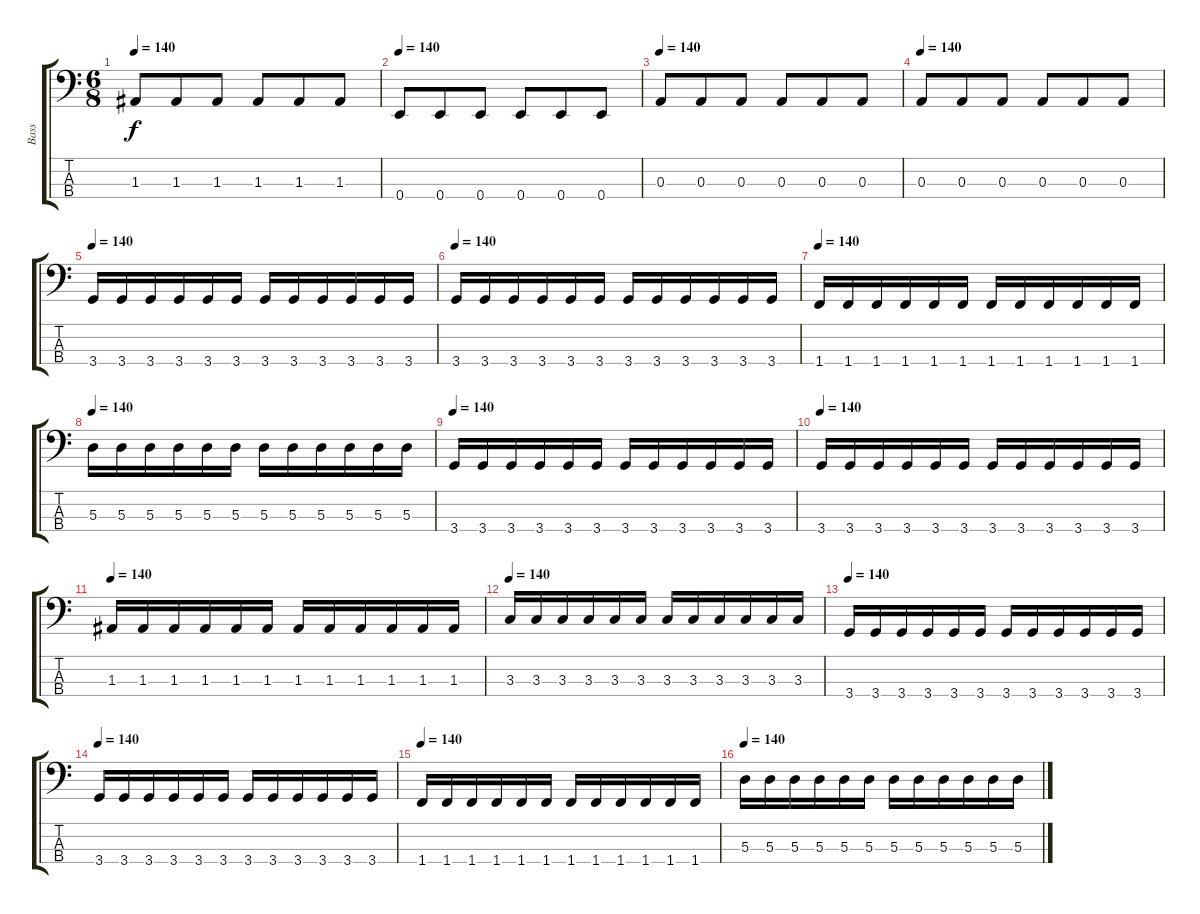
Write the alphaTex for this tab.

\track ("Bass" "Bass") {instrument electricbasspick}
\staff {score tabs}
\tuning (G2 D2 A1 E1) {hide}
\ts (6 8)
\tempo 140
\clef f4
\ks c
1.3.8{dy f} 1.3.8 1.3.8 1.3.8 1.3.8 1.3.8 |
\tempo 140
0.4.8 0.4.8 0.4.8 0.4.8 0.4.8 0.4.8 |
\tempo 140
0.3.8 0.3.8 0.3.8 0.3.8 0.3.8 0.3.8 |
\tempo 140
0.3.8 0.3.8 0.3.8 0.3.8 0.3.8 0.3.8 |
\tempo 140
3.4.16 3.4.16 3.4.16 3.4.16 3.4.16 3.4.16 3.4.16 3.4.16 3.4.16 3.4.16 3.4.16 3.4.16 |
\tempo 140
3.4.16 3.4.16 3.4.16 3.4.16 3.4.16 3.4.16 3.4.16 3.4.16 3.4.16 3.4.16 3.4.16 3.4.16 |
\tempo 140
1.4.16 1.4.16 1.4.16 1.4.16 1.4.16 1.4.16 1.4.16 1.4.16 1.4.16 1.4.16 1.4.16 1.4.16 |
\tempo 140
5.3.16 5.3.16 5.3.16 5.3.16 5.3.16 5.3.16 5.3.16 5.3.16 5.3.16 5.3.16 5.3.16 5.3.16 |
\tempo 140
3.4.16 3.4.16 3.4.16 3.4.16 3.4.16 3.4.16 3.4.16 3.4.16 3.4.16 3.4.16 3.4.16 3.4.16 |
\tempo 140
3.4.16 3.4.16 3.4.16 3.4.16 3.4.16 3.4.16 3.4.16 3.4.16 3.4.16 3.4.16 3.4.16 3.4.16 |
\tempo 140
1.3.16 1.3.16 1.3.16 1.3.16 1.3.16 1.3.16 1.3.16 1.3.16 1.3.16 1.3.16 1.3.16 1.3.16 |
\tempo 140
3.3.16 3.3.16 3.3.16 3.3.16 3.3.16 3.3.16 3.3.16 3.3.16 3.3.16 3.3.16 3.3.16 3.3.16 |
\tempo 140
3.4.16 3.4.16 3.4.16 3.4.16 3.4.16 3.4.16 3.4.16 3.4.16 3.4.16 3.4.16 3.4.16 3.4.16 |
\tempo 140
3.4.16 3.4.16 3.4.16 3.4.16 3.4.16 3.4.16 3.4.16 3.4.16 3.4.16 3.4.16 3.4.16 3.4.16 |
\tempo 140
1.4.16 1.4.16 1.4.16 1.4.16 1.4.16 1.4.16 1.4.16 1.4.16 1.4.16 1.4.16 1.4.16 1.4.16 |
\tempo 140
5.3.16 5.3.16 5.3.16 5.3.16 5.3.16 5.3.16 5.3.16 5.3.16 5.3.16 5.3.16 5.3.16 5.3.16
